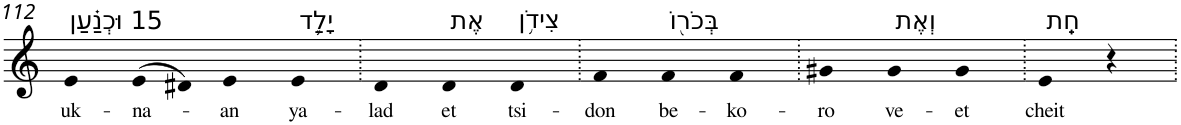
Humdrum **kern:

**kern	**text
*part1	*part1
*staff1	*staff1
*I"Piano	*
*I'Pno	*
!!LO:PB:g=z
*clefG2	*
*k[]	*
=112	=112
!LO:TX:a:t=15 וּכְנַ֗עַן	!
!	!LO:LY:b
4e	uk-
!	!LO:LY:b
(>8e	-na-
8d#X)	.
!	!LO:LY:b
4e	-an
!LO:TX:a:t=יָלַ֛ד	!
!	!LO:LY:b
4e	ya-
=113.	=113.
!	!LO:LY:b
4d	-lad
!LO:TX:a:t=אֶת	!
!	!LO:LY:b
4d	et
!LO:TX:a:t=צִידֹ֥ן	!
!	!LO:LY:b
4d	tsi-
=114.	=114.
!	!LO:LY:b
4f	-don
!LO:TX:a:t=בְּכֹר֖וֹ	!
!	!LO:LY:b
4f	be-
!	!LO:LY:b
4f	-ko-
=115.	=115.
!	!LO:LY:b
4g#X	-ro
!LO:TX:a:t=וְאֶת	!
!	!LO:LY:b
4g#	ve-
!	!LO:LY:b
4g#	-et
=116.	=116.
!LO:TX:a:t=חֵֽת	!
!	!LO:LY:b
4e	cheit
4r	.
=.	=.
*-	*-
